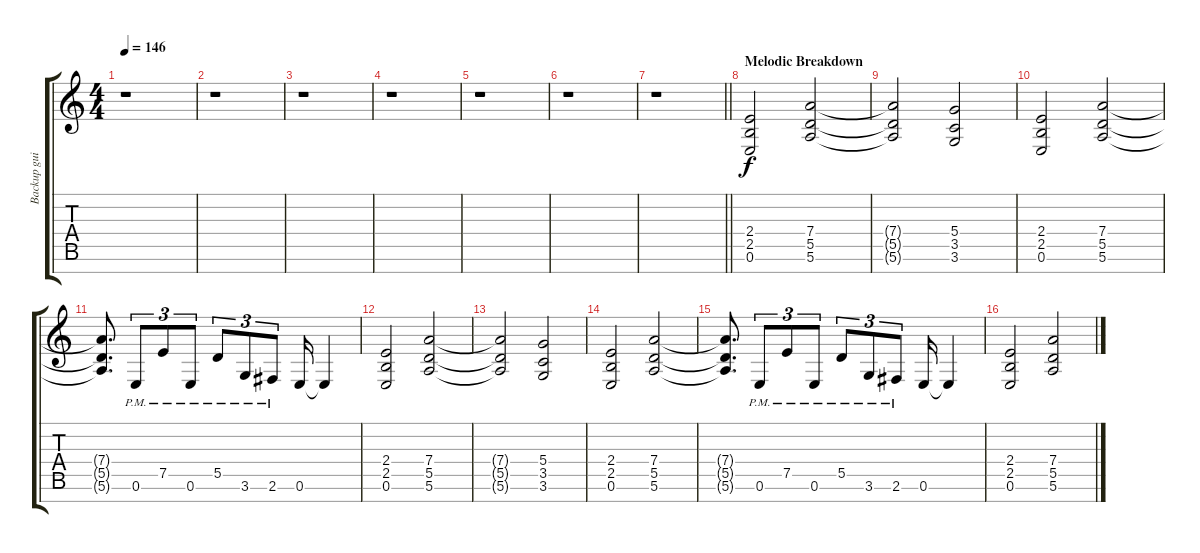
\track ("Backup guitars" "Backup gui") {instrument distortionguitar}
\staff {score tabs}
\tuning (E4 B3 G3 D3 A2 E2 B1) {hide}
\ts (4 4)
\tempo 146
\clef g2
\ks c
r.1{dy f} |
r.1 |
r.1 |
r.1 |
r.1 |
r.1 |
\barLineRight lightlight
r.1 |
\section ("" "Melodic Breakdown")
(2.4 2.5 0.6).2{volume 13 balance 0} (7.4 5.5 5.6).2 |
(7.4{t} 5.5{t} 5.6{t}).2 (5.4 3.5 3.6).2 |
(2.4 2.5 0.6).2 (7.4 5.5 5.6).2 |
(7.4{t} 5.5{t} 5.6{t}).8{d} 0.6{pm}.8{tu (3 2)} 7.5{pm}.8{tu (3 2)} 0.6{pm}.8{tu (3 2)} 5.5{pm}.8{tu (3 2)} 3.6{pm}.8{tu (3 2)} 2.6{pm}.8{tu (3 2)} 0.6.16 0.6{t}.4 |
(2.4 2.5 0.6).2{volume 15 balance 0} (7.4 5.5 5.6).2 |
(7.4{t} 5.5{t} 5.6{t}).2 (5.4 3.5 3.6).2 |
(2.4 2.5 0.6).2 (7.4 5.5 5.6).2 |
(7.4{t} 5.5{t} 5.6{t}).8{d} 0.6{pm}.8{tu (3 2)} 7.5{pm}.8{tu (3 2)} 0.6{pm}.8{tu (3 2)} 5.5{pm}.8{tu (3 2)} 3.6{pm}.8{tu (3 2)} 2.6{pm}.8{tu (3 2)} 0.6.16 0.6{t}.4 |
(2.4 2.5 0.6).2 (7.4 5.5 5.6).2
